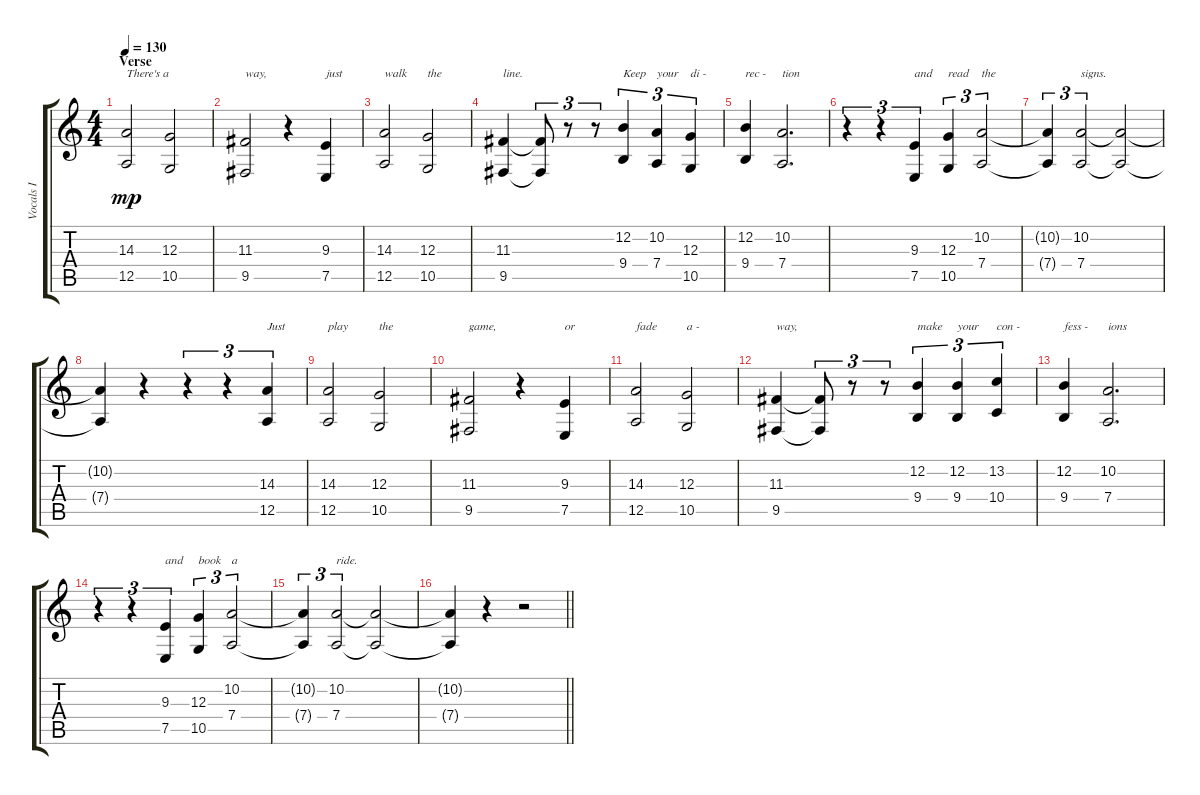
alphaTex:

\track ("Vocals I" "Vocals I") {instrument voiceoohs}
\staff {score tabs}
\tuning (E4 B3 G3 D3 A2 E2) {hide}
\ts (4 4)
\section ("" "Verse")
\tempo 130
\clef g2
\ks c
(14.3 12.5).2{txt "There's a" dy mp} (12.3 10.5).2 |
(11.3 9.5).2{txt "way,"} r.4 (9.3 7.5).4{txt "just"} |
(14.3 12.5).2{txt "walk"} (12.3 10.5).2{txt "the"} |
(11.3 9.5).4{txt "line."} (11.3{t} 9.5{t}).8{tu (3 2)} r.8{tu (3 2)} r.8{tu (3 2)} (12.2 9.4).4{tu (3 2) txt "Keep"} (10.2 7.4).4{tu (3 2) txt "your"} (12.3 10.5).4{tu (3 2) txt "di -"} |
(12.2 9.4).4{txt "rec -"} (10.2 7.4).2{d txt "tion"} |
r.4{tu (3 2)} r.4{tu (3 2)} (9.3 7.5).4{tu (3 2) txt "and"} (12.3 10.5).4{tu (3 2) txt "read"} (10.2 7.4).2{tu (3 2) txt "the"} |
(10.2{t} 7.4{t}).4{tu (3 2)} (10.2 7.4).2{tu (3 2) txt "signs."} (10.2{t} 7.4{t}).2 |
(10.2{t} 7.4{t}).4 r.4 r.4{tu (3 2)} r.4{tu (3 2)} (14.3 12.5).4{tu (3 2) txt "Just"} |
(14.3 12.5).2{txt "play"} (12.3 10.5).2{txt "the"} |
(11.3 9.5).2{txt "game,"} r.4 (9.3 7.5).4{txt "or"} |
(14.3 12.5).2{txt "fade"} (12.3 10.5).2{txt "a -"} |
(11.3 9.5).4{txt "way,"} (11.3{t} 9.5{t}).8{tu (3 2)} r.8{tu (3 2)} r.8{tu (3 2)} (12.2 9.4).4{tu (3 2) txt "make"} (12.2 9.4).4{tu (3 2) txt "your"} (13.2 10.4).4{tu (3 2) txt "con -"} |
(12.2 9.4).4{txt "fess -"} (10.2 7.4).2{d txt "ions"} |
r.4{tu (3 2)} r.4{tu (3 2)} (9.3 7.5).4{tu (3 2) txt "and"} (12.3 10.5).4{tu (3 2) txt "book"} (10.2 7.4).2{tu (3 2) txt "a"} |
(10.2{t} 7.4{t}).4{tu (3 2)} (10.2 7.4).2{tu (3 2) txt "ride."} (10.2{t} 7.4{t}).2 |
\barLineRight lightlight
(10.2{t} 7.4{t}).4 r.4 r.2
